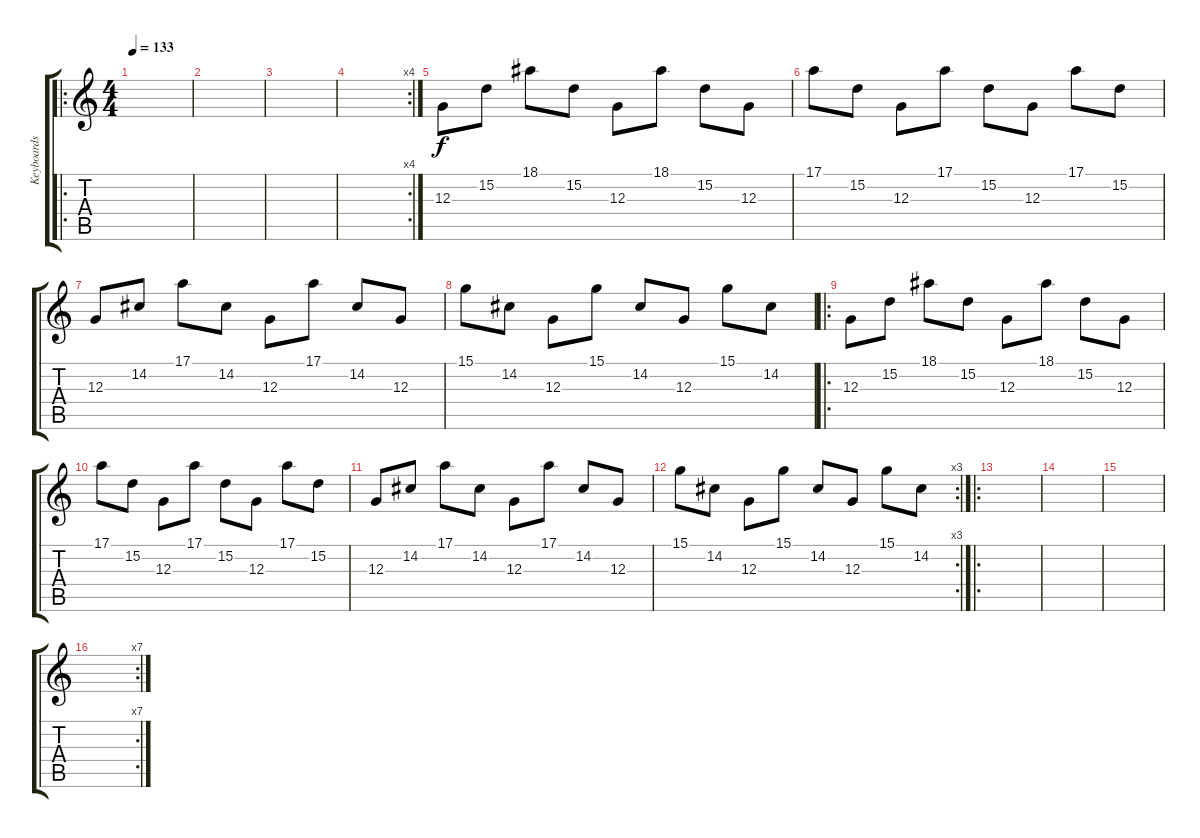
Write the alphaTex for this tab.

\track ("Keyboards" "Keyboards") {instrument acousticgrandpiano}
\staff {score tabs}
\tuning (E4 B3 G3 D3 A2 E2) {hide}
\ro
\ts (4 4)
\tempo 133
\clef g2
\ks c
|
|
|
\rc 4
|
12.3.8 15.2.8 18.1.8 15.2.8 12.3.8 18.1.8 15.2.8 12.3.8 |
17.1.8 15.2.8 12.3.8 17.1.8 15.2.8 12.3.8 17.1.8 15.2.8 |
12.3.8 14.2.8 17.1.8 14.2.8 12.3.8 17.1.8 14.2.8 12.3.8 |
15.1.8 14.2.8 12.3.8 15.1.8 14.2.8 12.3.8 15.1.8 14.2.8 |
\ro
12.3.8 15.2.8 18.1.8 15.2.8 12.3.8 18.1.8 15.2.8 12.3.8 |
17.1.8 15.2.8 12.3.8 17.1.8 15.2.8 12.3.8 17.1.8 15.2.8 |
12.3.8 14.2.8 17.1.8 14.2.8 12.3.8 17.1.8 14.2.8 12.3.8 |
\rc 3
15.1.8 14.2.8 12.3.8 15.1.8 14.2.8 12.3.8 15.1.8 14.2.8 |
\ro
|
|
|
\rc 7
